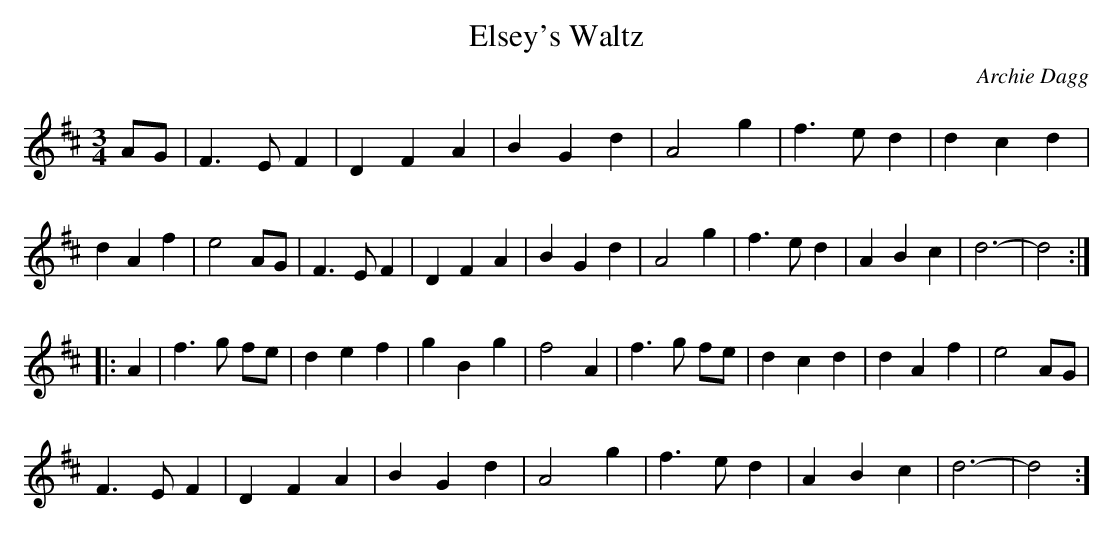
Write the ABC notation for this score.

X:1
T:Elsey's Waltz
C:Archie Dagg
M:3/4
L:1/4
K:D
A/G/ |\
F>EF | DFA | BGd | A2g | f>ed | dcd | dAf | e2A/G/ |\
F>EF | DFA | BGd | A2g | f>ed | ABc | d3- | d2 ::
A|\
f>g f/e/ | def | gBg | f2A | f>g f/e/ | dcd | dAf | e2A/G/ |
F>EF | DFA | BGd | A2g | f>ed | ABc | d3- | d2 :]
